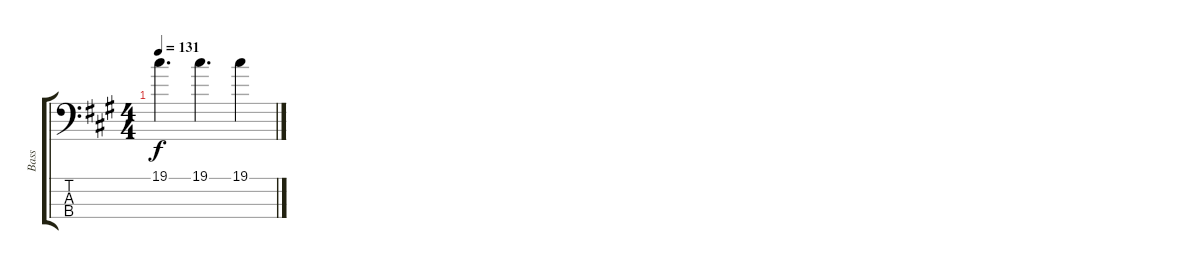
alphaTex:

\track ("Bass" "Bass") {instrument electricbassfinger}
\staff {score tabs}
\tuning (Gb2 Db2 Ab1 Eb1) {hide}
\ts (4 4)
\tempo 131
\clef f4
\ks a
19.1.4{d dy f} 19.1.4{d} 19.1.4
